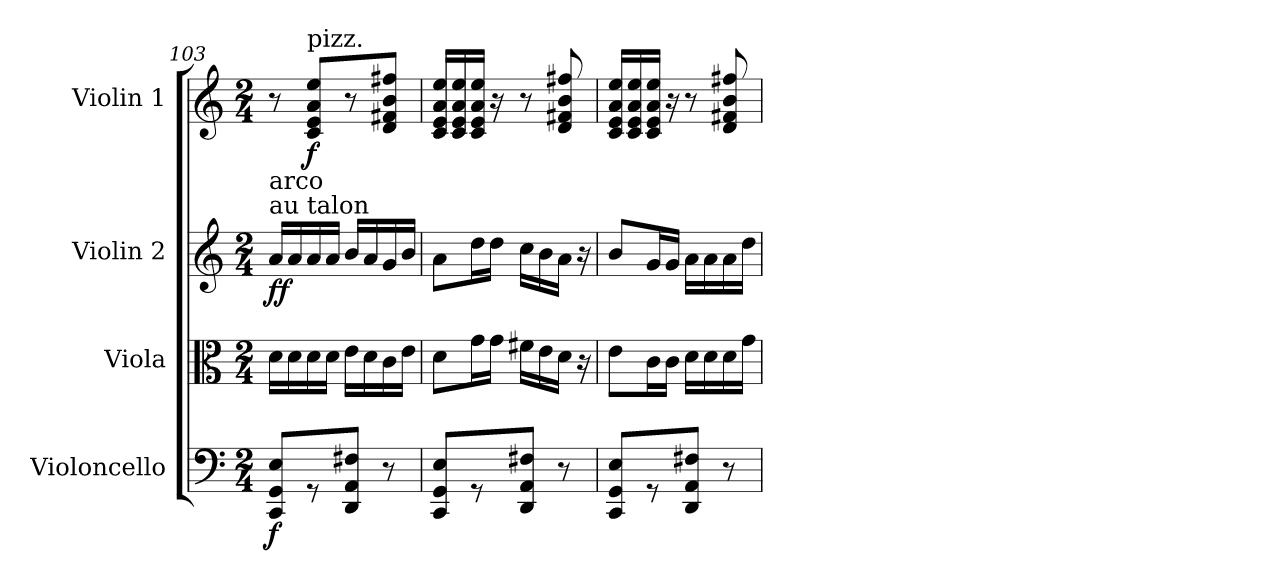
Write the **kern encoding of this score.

**kern	**dynam	**kern	**kern	**dynam	**kern	**dynam
*part4	*part4	*part3	*part2	*part2	*part1	*part1
*staff4	*staff4	*staff3	*staff2	*staff2	*staff1	*staff1
*I"Violoncello	*	*I"Viola	*I"Violin 2	*	*I"Violin 1	*
*I'Vc	*	*I'Vla	*I'Vln	*	*I'Vln	*
*clefF4	*	*clefC3	*clefG2	*	*clefG2	*
*k[]	*	*k[]	*k[]	*	*k[]	*
*M2/4	*	*M2/4	*M2/4	*	*M2/4	*
=103	=103	=103	=103	=103	=103	=103
!	!	!	!LO:TX:a:t=au talon	!	!	!
!	!	!	!LO:TX:a:t=arco	!	!	!
!	!LO:DY:b	!	!	!LO:DY:b	!	!
8CC/ 8GG/ 8E/L	f	16d\LL	16a/LL	ff	8r	.
.	.	16d\	16a/	.	.	.
!	!	!	!	!	!LO:TX:a:t=pizz.	!
!	!	!	!	!	!	!LO:DY:b
8r	.	16d\	16a/	.	8c/ 8e/ 8a/ 8ee/L	f
.	.	16d\JJ	16a/JJ	.	.	.
8DD/ 8AA/ 8F#X/J	.	16e\LL	16b/LL	.	8r	.
.	.	16d\	16a/	.	.	.
8r	.	16c\	16g/	.	8d/ 8f#X/ 8b/ 8ff#X/J	.
.	.	16e\JJ	16b/JJ	.	.	.
=104	=104	=104	=104	=104	=104	=104
8CC/ 8GG/ 8E/L	.	8d\L	8a\L	.	16c/ 16e/ 16a/ 16ee/LL	.
.	.	.	.	.	16c/ 16e/ 16a/ 16ee/	.
8r	.	16g\L	16dd\L	.	16c/ 16e/ 16a/ 16ee/JJ	.
.	.	16g\JJ	16dd\JJ	.	16r	.
8DD/ 8AA/ 8F#X/J	.	16f#X\LL	16cc\LL	.	8r	.
.	.	16e\	16b\	.	.	.
8r	.	16d\JJ	16a\JJ	.	8d/ 8f#X/ 8b/ 8ff#X/	.
.	.	16r	16r	.	.	.
=105	=105	=105	=105	=105	=105	=105
8CC/ 8GG/ 8E/L	.	8e\L	8b/L	.	16c/ 16e/ 16a/ 16ee/LL	.
.	.	.	.	.	16c/ 16e/ 16a/ 16ee/	.
8r	.	16c\L	16g/L	.	16c/ 16e/ 16a/ 16ee/JJ	.
.	.	16c\JJ	16g/JJ	.	16r	.
8DD/ 8AA/ 8F#X/J	.	16d\LL	16a\LL	.	8r	.
.	.	16d\	16a\	.	.	.
8r	.	16d\	16a\	.	8d/ 8f#X/ 8b/ 8ff#X/	.
.	.	16g\JJ	16dd\JJ	.	.	.
=	=	=	=	=	=	=
*-	*-	*-	*-	*-	*-	*-
